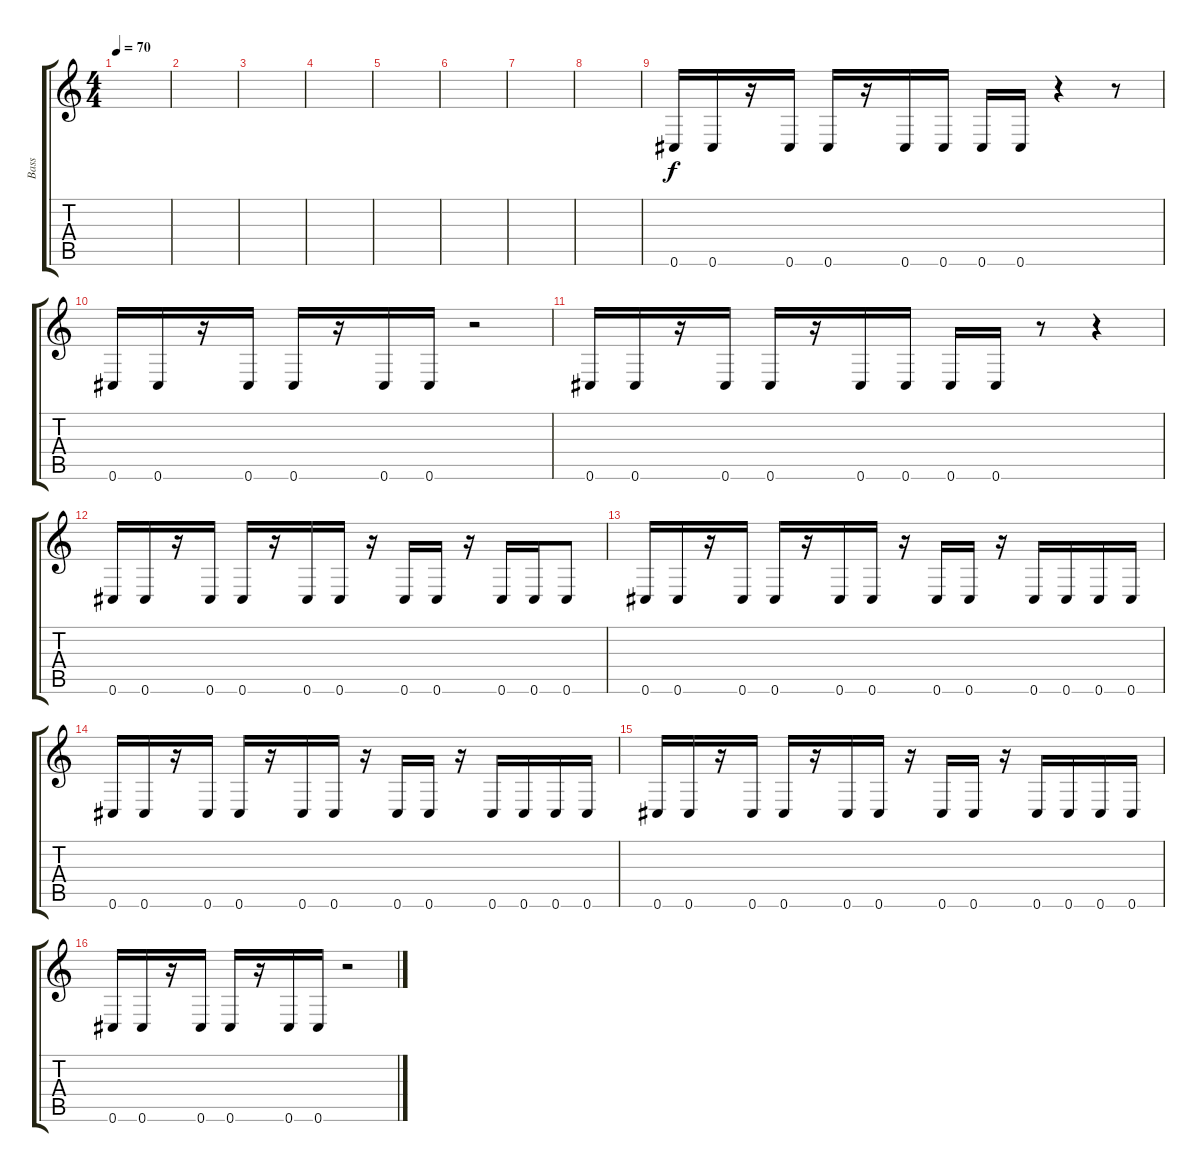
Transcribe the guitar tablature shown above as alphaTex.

\track ("Bass" "Bass") {instrument electricbasspick}
\staff {score tabs}
\tuning (Eb4 Bb3 Gb3 Db3 Ab2 Db2) {hide}
\ts (4 4)
\tempo 70
\clef g2
\ks c
|
|
|
|
|
|
|
|
0.6.16 0.6.16 r.16 0.6.16 0.6.16 r.16 0.6.16 0.6.16 0.6.16 0.6.16 r.4 r.8 |
0.6.16 0.6.16 r.16 0.6.16 0.6.16 r.16 0.6.16 0.6.16 r.2 |
0.6.16 0.6.16 r.16 0.6.16 0.6.16 r.16 0.6.16 0.6.16 0.6.16 0.6.16 r.8 r.4 |
0.6.16 0.6.16 r.16 0.6.16 0.6.16 r.16 0.6.16 0.6.16 r.16 0.6.16 0.6.16 r.16 0.6.16 0.6.16 0.6.8 |
0.6.16 0.6.16 r.16 0.6.16 0.6.16 r.16 0.6.16 0.6.16 r.16 0.6.16 0.6.16 r.16 0.6.16 0.6.16 0.6.16 0.6.16 |
0.6.16 0.6.16 r.16 0.6.16 0.6.16 r.16 0.6.16 0.6.16 r.16 0.6.16 0.6.16 r.16 0.6.16 0.6.16 0.6.16 0.6.16 |
0.6.16 0.6.16 r.16 0.6.16 0.6.16 r.16 0.6.16 0.6.16 r.16 0.6.16 0.6.16 r.16 0.6.16 0.6.16 0.6.16 0.6.16 |
0.6.16 0.6.16 r.16 0.6.16 0.6.16 r.16 0.6.16 0.6.16 r.2
